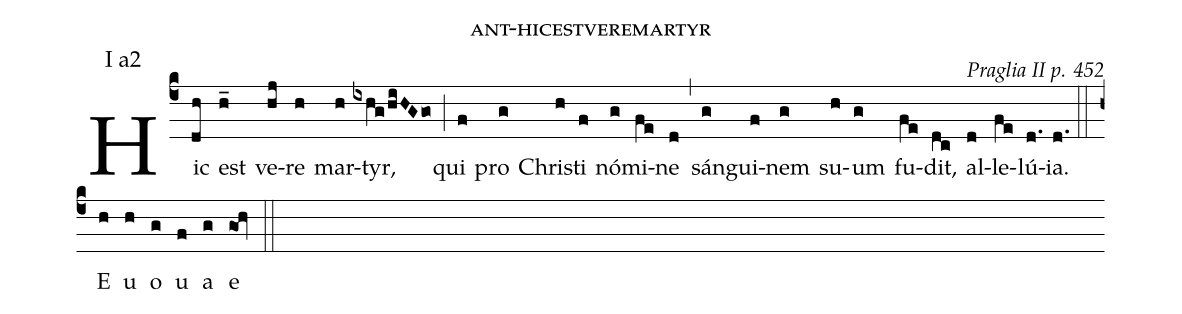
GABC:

name: ant-hicestveremartyr;
commentary: Praglia II p. 452;
annotation: I a2;
%%
(c4) Hic(dh) est(h_) ve(hj)re(h) mar(h)tyr,(ixhg/hiHGgo) (;) qui(f) pro(g) Chri(h)sti(f) nó(g)mi(fe)ne(d) (,) sán(g)gui(f)nem(g) su(h)um(g) fu(fe)dit,(dc) al(d)le(fe)lú(d.)ia.(d.) (::) E(h) u(h) o(g) u(f) a(g) e(gOh) (::)
